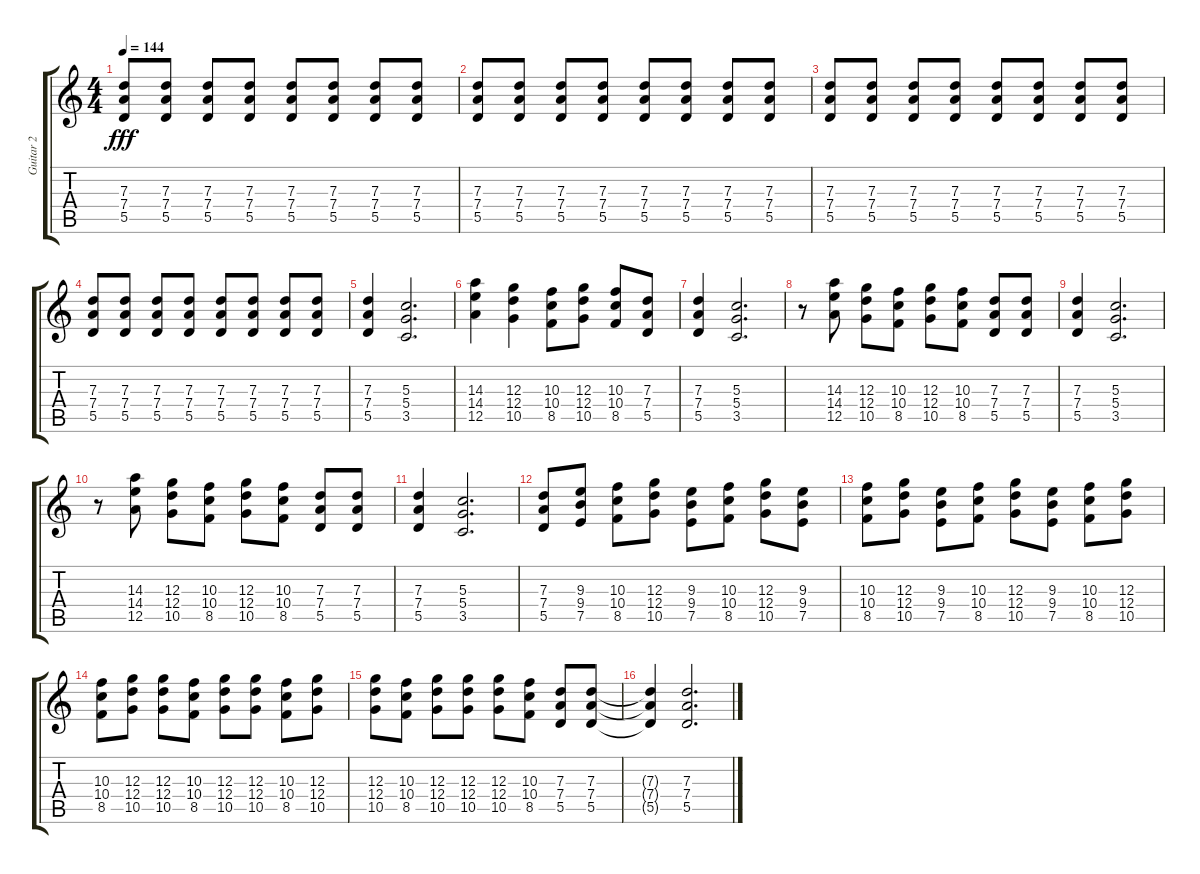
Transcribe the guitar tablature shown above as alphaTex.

\track ("Guitar 2" "Guitar 2") {instrument overdrivenguitar}
\staff {score tabs}
\tuning (E4 B3 G3 D3 A2 E2) {hide}
\ts (4 4)
\tempo 144
\clef g2
\ks c
(7.3 7.4 5.5).8{dy fff} (7.3 7.4 5.5).8 (7.3 7.4 5.5).8 (7.3 7.4 5.5).8 (7.3 7.4 5.5).8 (7.3 7.4 5.5).8 (7.3 7.4 5.5).8 (7.3 7.4 5.5).8 |
(7.3 7.4 5.5).8 (7.3 7.4 5.5).8 (7.3 7.4 5.5).8 (7.3 7.4 5.5).8 (7.3 7.4 5.5).8 (7.3 7.4 5.5).8 (7.3 7.4 5.5).8 (7.3 7.4 5.5).8 |
(7.3 7.4 5.5).8 (7.3 7.4 5.5).8 (7.3 7.4 5.5).8 (7.3 7.4 5.5).8 (7.3 7.4 5.5).8 (7.3 7.4 5.5).8 (7.3 7.4 5.5).8 (7.3 7.4 5.5).8 |
(7.3 7.4 5.5).8 (7.3 7.4 5.5).8 (7.3 7.4 5.5).8 (7.3 7.4 5.5).8 (7.3 7.4 5.5).8 (7.3 7.4 5.5).8 (7.3 7.4 5.5).8 (7.3 7.4 5.5).8 |
(7.3 7.4 5.5).4 (5.3 5.4 3.5).2{d} |
(14.3 14.4 12.5).4 (12.3 12.4 10.5).4 (10.3 10.4 8.5).8 (12.3 12.4 10.5).8 (10.3 10.4 8.5).8 (7.3 7.4 5.5).8 |
(7.3 7.4 5.5).4 (5.3 5.4 3.5).2{d} |
r.8 (14.3 14.4 12.5).8 (12.3 12.4 10.5).8 (10.3 10.4 8.5).8 (12.3 12.4 10.5).8 (10.3 10.4 8.5).8 (7.3 7.4 5.5).8 (7.3 7.4 5.5).8 |
(7.3 7.4 5.5).4 (5.3 5.4 3.5).2{d} |
r.8 (14.3 14.4 12.5).8 (12.3 12.4 10.5).8 (10.3 10.4 8.5).8 (12.3 12.4 10.5).8 (10.3 10.4 8.5).8 (7.3 7.4 5.5).8 (7.3 7.4 5.5).8 |
(7.3 7.4 5.5).4 (5.3 5.4 3.5).2{d} |
(7.3 7.4 5.5).8 (9.3 9.4 7.5).8 (10.3 10.4 8.5).8 (12.3 12.4 10.5).8 (9.3 9.4 7.5).8 (10.3 10.4 8.5).8 (12.3 12.4 10.5).8 (9.3 9.4 7.5).8 |
(10.3 10.4 8.5).8 (12.3 12.4 10.5).8 (9.3 9.4 7.5).8 (10.3 10.4 8.5).8 (12.3 12.4 10.5).8 (9.3 9.4 7.5).8 (10.3 10.4 8.5).8 (12.3 12.4 10.5).8 |
(10.3 10.4 8.5).8 (12.3 12.4 10.5).8 (12.3 12.4 10.5).8 (10.3 10.4 8.5).8 (12.3 12.4 10.5).8 (12.3 12.4 10.5).8 (10.3 10.4 8.5).8 (12.3 12.4 10.5).8 |
(12.3 12.4 10.5).8 (10.3 10.4 8.5).8 (12.3 12.4 10.5).8 (12.3 12.4 10.5).8 (12.3 12.4 10.5).8 (10.3 10.4 8.5).8 (7.3 7.4 5.5).8 (7.3 7.4 5.5).8 |
(7.3{t} 7.4{t} 5.5{t}).4 (7.3 7.4 5.5).2{d}
